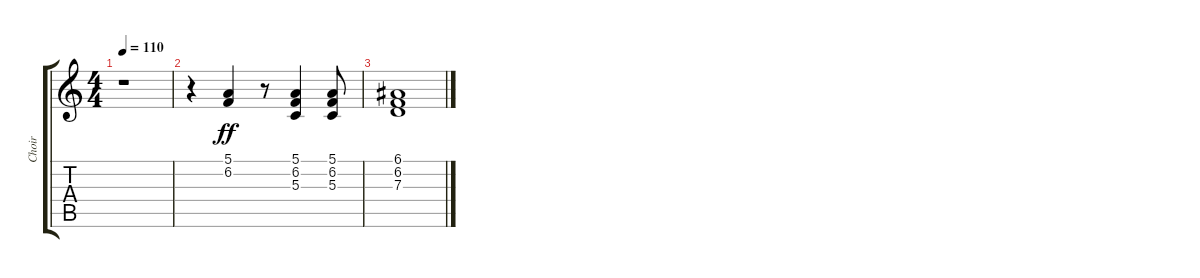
\track ("Choir" "Choir") {instrument voiceoohs}
\staff {score tabs}
\tuning (E4 B3 G3 D3 A2 E2) {hide}
\ts (4 4)
\tempo 110
\clef g2
\ks c
r.1{dy ff} |
r.4 (5.1 6.2).4 r.8 (5.1 6.2 5.3).4 (5.1 6.2 5.3).8 |
(6.1 6.2 7.3).1
